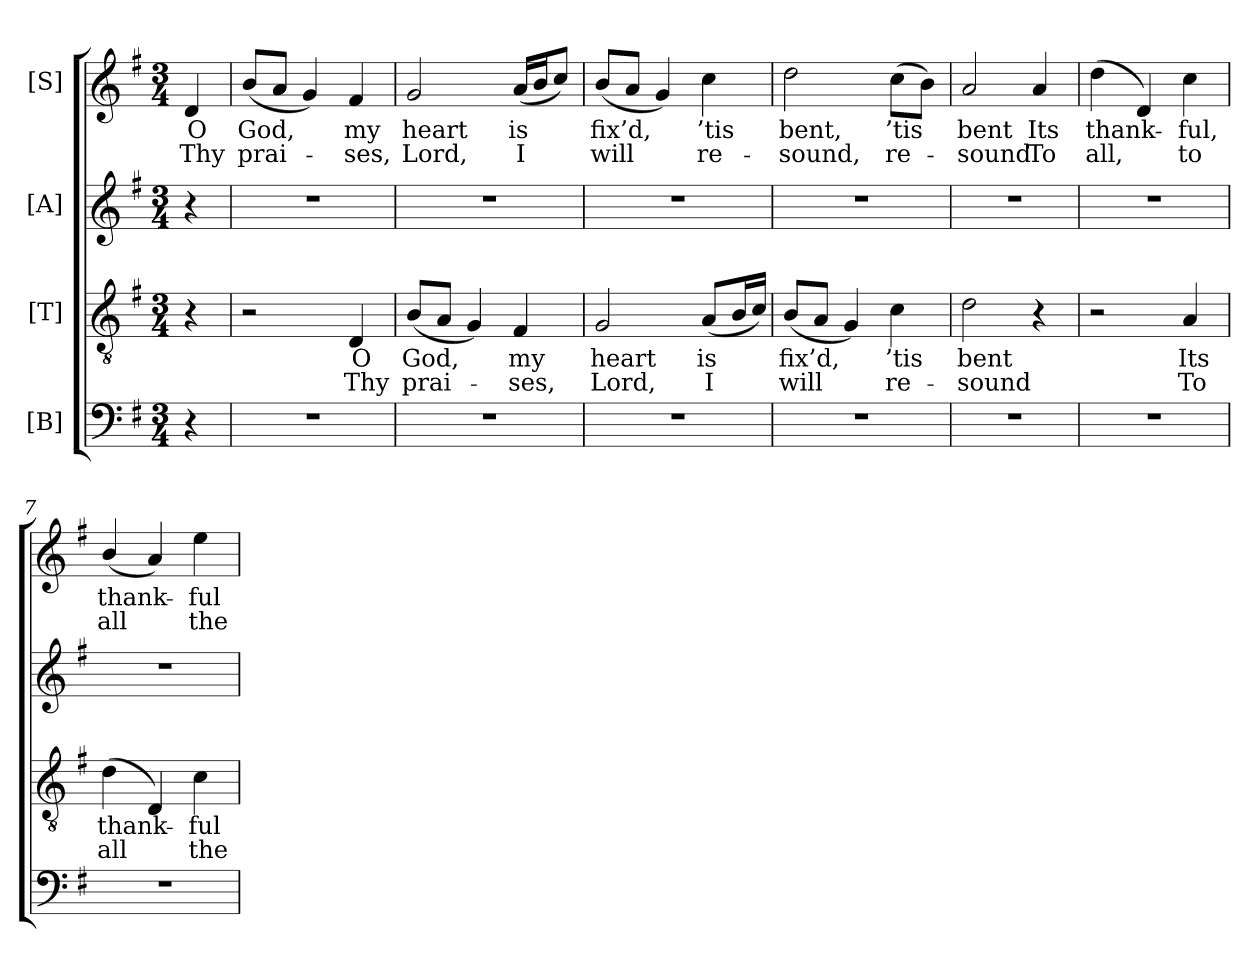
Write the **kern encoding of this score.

**kern	**kern	**text	**text	**kern	**kern	**text	**text
*part4	*part3	*part3	*part3	*part2	*part1	*part1	*part1
*staff4	*staff3	*staff3	*staff3	*staff2	*staff1	*staff1	*staff1
*I"[B]	*I"[T]	*	*	*I"[A]	*I"[S]	*	*
!!LO:PB:g=z
*clefF4	*clefGv2	*	*	*clefG2	*clefG2	*	*
*	*ITrd7c12	*	*	*	*	*	*
*k[f#]	*k[f#]	*	*	*k[f#]	*k[f#]	*	*
*G:	*G:	*	*	*G:	*G:	*	*
*M3/4	*M3/4	*	*	*M3/4	*M3/4	*	*
=	=	=	=	=	=	=	=
!	!	!	!	!	!	!LO:LY:b:color=#000000	!LO:LY:b:color=#000000
4r	4r	.	.	4r	4di/	O	Thy
=1	=1	=1	=1	=1	=1	=1	=1
!LO:N:vis=1	!	!	!	!LO:N:vis=1	!	!	!
!	!	!	!	!	!	!LO:LY:b:color=#000000	!LO:LY:b:color=#000000
2.r	2r	.	.	2.r	(8bi/L	God,	prai-
.	.	.	.	.	8ai/J	.	.
.	.	.	.	.	4gi/)	.	.
!	!	!LO:LY:b:color=#000000	!LO:LY:b:color=#000000	!	!	!	!
!	!	!	!	!	!	!LO:LY:b:color=#000000	!LO:LY:b:color=#000000
.	4DDi/	O	Thy	.	4f#i/	my	-ses,
=2	=2	=2	=2	=2	=2	=2	=2
!LO:N:vis=1	!	!	!	!	!	!	!
!	!	!LO:LY:b:color=#000000	!LO:LY:b:color=#000000	!LO:N:vis=1	!	!	!
!	!	!	!	!	!	!LO:LY:b:color=#000000	!LO:LY:b:color=#000000
2.r	(8BBi/L	God,	prai-	2.r	2gi/	heart	Lord,
.	8AAi/J	.	.	.	.	.	.
.	4GGi/)	.	.	.	.	.	.
!	!	!LO:LY:b:color=#000000	!LO:LY:b:color=#000000	!	!	!	!
!	!	!	!	!	!	!LO:LY:b:color=#000000	!LO:LY:b:color=#000000
.	4FF#i/	my	-ses,	.	(16ai/LL	is	I
.	.	.	.	.	16bi/J	.	.
.	.	.	.	.	8cci/J)	.	.
=3	=3	=3	=3	=3	=3	=3	=3
!LO:N:vis=1	!	!	!	!	!	!	!
!	!	!LO:LY:b:color=#000000	!LO:LY:b:color=#000000	!LO:N:vis=1	!	!	!
!	!	!	!	!	!	!LO:LY:b:color=#000000	!LO:LY:b:color=#000000
2.r	2GGi/	heart	Lord,	2.r	(8bi/L	fix’d,	will
.	.	.	.	.	8ai/J	.	.
.	.	.	.	.	4gi/)	.	.
!	!	!LO:LY:b:color=#000000	!LO:LY:b:color=#000000	!	!	!	!
!	!	!	!	!	!	!LO:LY:b:color=#000000	!LO:LY:b:color=#000000
.	(8AAi/L	is	I	.	4cci\	’tis	re-
.	16BBi/L	.	.	.	.	.	.
.	16Ci/JJ)	.	.	.	.	.	.
=4	=4	=4	=4	=4	=4	=4	=4
!LO:N:vis=1	!	!	!	!	!	!	!
!	!	!LO:LY:b:color=#000000	!LO:LY:b:color=#000000	!LO:N:vis=1	!	!	!
!	!	!	!	!	!	!LO:LY:b:color=#000000	!LO:LY:b:color=#000000
2.r	(8BBi/L	fix’d,	will	2.r	2ddi\	bent,	-sound,
.	8AAi/J	.	.	.	.	.	.
.	4GGi/)	.	.	.	.	.	.
!	!	!LO:LY:b:color=#000000	!LO:LY:b:color=#000000	!	!	!	!
!	!	!	!	!	!	!LO:LY:b:color=#000000	!LO:LY:b:color=#000000
.	4Ci\	’tis	re-	.	(8cci\L	’tis	re-
.	.	.	.	.	8bi\J)	.	.
=5	=5	=5	=5	=5	=5	=5	=5
!LO:N:vis=1	!	!	!	!	!	!	!
!	!	!LO:LY:b:color=#000000	!LO:LY:b:color=#000000	!LO:N:vis=1	!	!	!
!	!	!	!	!	!	!LO:LY:b:color=#000000	!LO:LY:b:color=#000000
2.r	2Di\	bent	-sound	2.r	2ai/	bent	-sound
!	!	!	!	!	!	!LO:LY:b:color=#000000	!LO:LY:b:color=#000000
.	4r	.	.	.	4ai/	Its	To
=6	=6	=6	=6	=6	=6	=6	=6
!LO:N:vis=1	!	!	!	!LO:N:vis=1	!	!	!
!	!	!	!	!	!	!LO:LY:b:color=#000000	!LO:LY:b:color=#000000
2.r	2r	.	.	2.r	(4ddi\	thank-	all,
.	.	.	.	.	4di/)	.	.
!	!	!LO:LY:b:color=#000000	!LO:LY:b:color=#000000	!	!	!	!
!	!	!	!	!	!	!LO:LY:b:color=#000000	!LO:LY:b:color=#000000
.	4AAi/	Its	To	.	4cci\	-ful,	to
=7	=7	=7	=7	=7	=7	=7	=7
!LO:N:vis=1	!	!	!	!	!	!	!
!	!	!LO:LY:b:color=#000000	!LO:LY:b:color=#000000	!LO:N:vis=1	!	!	!
!	!	!	!	!	!	!LO:LY:b:color=#000000	!LO:LY:b:color=#000000
2.r	(4Di\	thank-	all	2.r	(4bi/	thank-	all
.	4DDi/)	.	.	.	4ai/)	.	.
!	!	!LO:LY:b:color=#000000	!LO:LY:b:color=#000000	!	!	!	!
!	!	!	!	!	!	!LO:LY:b:color=#000000	!LO:LY:b:color=#000000
.	4Ci\	-ful	the	.	4eei\	-ful	the
=	=	=	=	=	=	=	=
*-	*-	*-	*-	*-	*-	*-	*-
